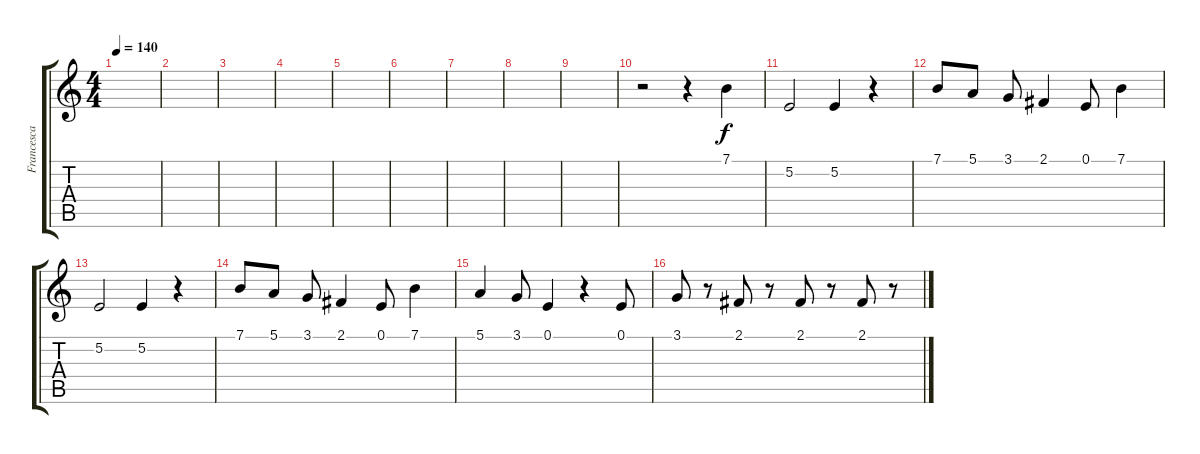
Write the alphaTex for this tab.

\track ("Francesca Chiara" "Francesca ") {instrument voiceoohs}
\staff {score tabs}
\tuning (E4 B3 G3 D3 A2 E2) {hide}
\ts (4 4)
\tempo 140
\clef g2
\ks c
|
|
|
|
|
|
|
|
|
r.2 r.4 7.1.4 |
5.2.2 5.2.4 r.4 |
7.1.8 5.1.8 3.1.8 2.1.4 0.1.8 7.1.4 |
5.2.2 5.2.4 r.4 |
7.1.8 5.1.8 3.1.8 2.1.4 0.1.8 7.1.4 |
5.1.4 3.1.8 0.1.4 r.4 0.1.8 |
3.1.8 r.8 2.1.8 r.8 2.1.8 r.8 2.1.8 r.8
